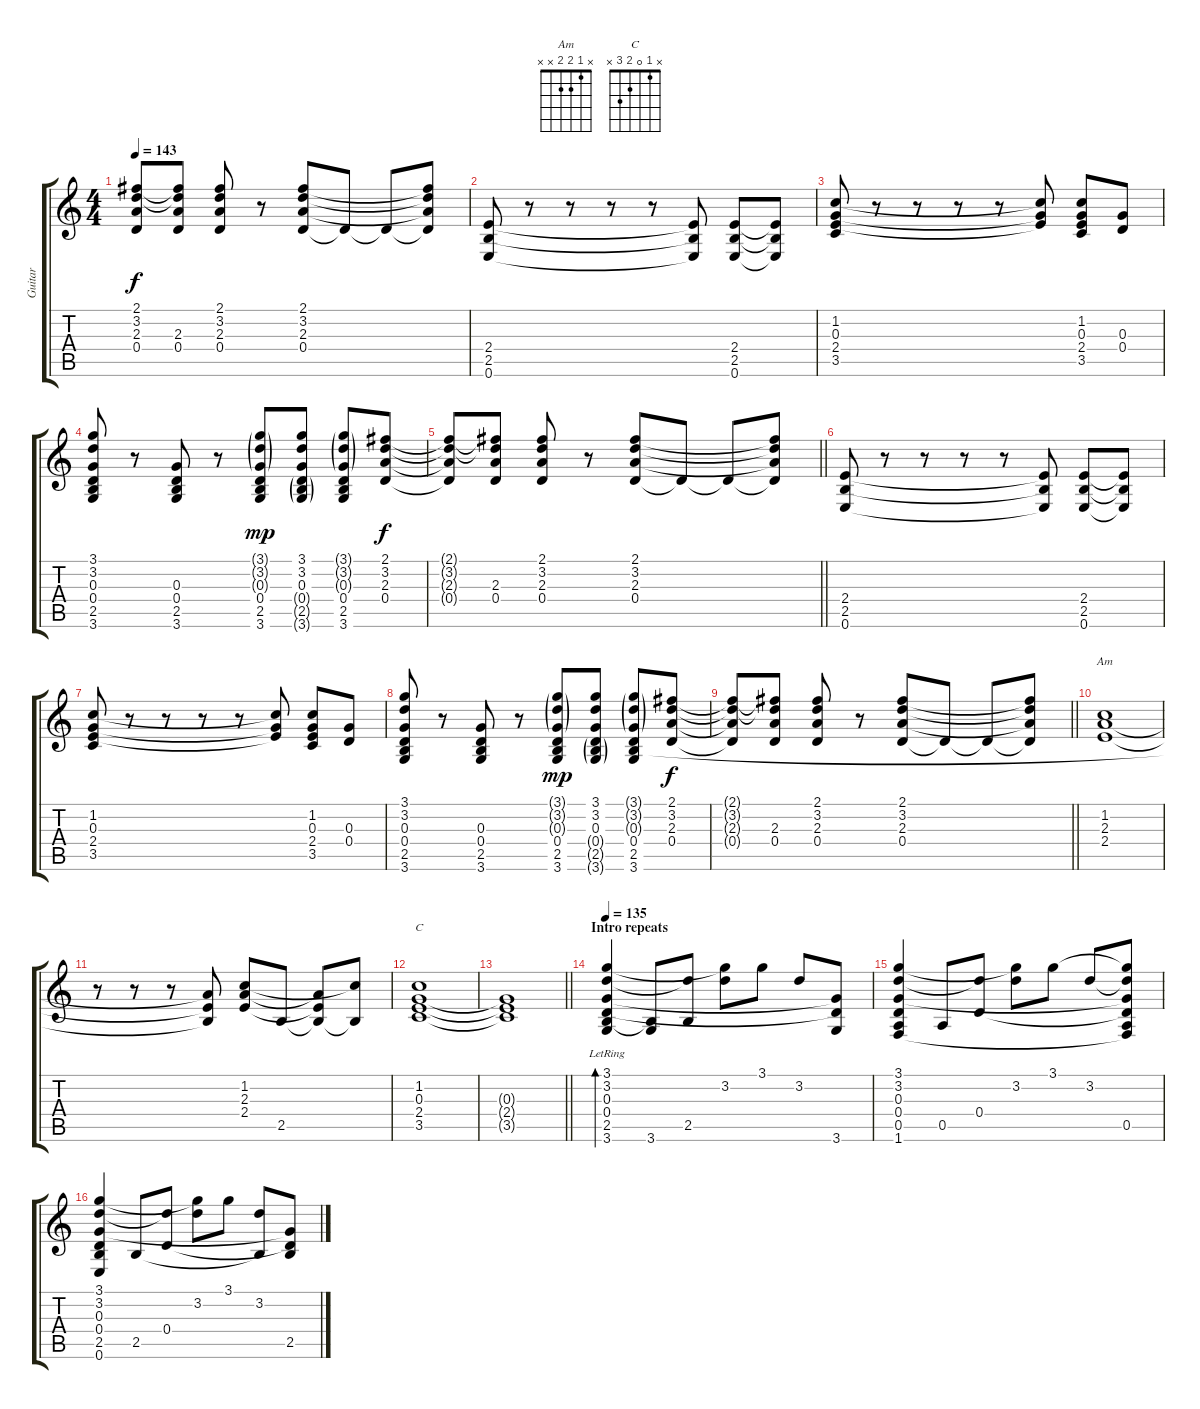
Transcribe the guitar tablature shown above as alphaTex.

\track ("Guitar" "Guitar") {instrument acousticguitarsteel}
\staff {score tabs}
\tuning (E4 B3 G3 D3 A2 E2) {hide}
\chord ("Am" x 1 2 2 x x)
\chord ("C" x 1 0 2 3 x)
\ts (4 4)
\tempo 143
\clef g2
\ks c
(2.1{t} 3.2{t} 2.3{t} 0.4{t}).8{dy f} (2.1{t} 3.2{t} 2.3 0.4).8 (2.1 3.2 2.3 0.4).8 r.8 (2.1 3.2 2.3 0.4).8 0.4{t}.8 0.4{t}.8 (2.1{t} 3.2{t} 2.3{t} 0.4{t}).8 |
(2.4 2.5 0.6).8 r.8 r.8 r.8 r.8 (2.4{t} 2.5{t} 0.6{t}).8 (2.4 2.5 0.6).8 (2.4{t} 2.5{t} 0.6{t}).8 |
(1.2 0.3 2.4 3.5).8 r.8 r.8 r.8 r.8 (1.2{t} 0.3{t} 2.4{t}).8 (1.2 0.3 2.4 3.5).8 (0.3 0.4).8 |
(3.1 3.2 0.3 0.4 2.5 3.6).8 r.8 (0.3 0.4 2.5 3.6).8 r.8 (3.1{g} 3.2{g} 0.3{g} 0.4 2.5 3.6).8{dy mp} (3.1 3.2 0.3 0.4{g} 2.5{g} 3.6{g}).8 (3.1{g} 3.2{g} 0.3{g} 0.4 2.5 3.6).8 (2.1 3.2 2.3 0.4).8{dy f} |
\barLineRight lightlight
(2.1{t} 3.2{t} 2.3{t} 0.4{t}).8 (2.1{t} 3.2{t} 2.3 0.4).8 (2.1 3.2 2.3 0.4).8 r.8 (2.1 3.2 2.3 0.4).8 0.4{t}.8 0.4{t}.8 (2.1{t} 3.2{t} 2.3{t} 0.4{t}).8 |
(2.4 2.5 0.6).8 r.8 r.8 r.8 r.8 (2.4{t} 2.5{t} 0.6{t}).8 (2.4 2.5 0.6).8 (2.4{t} 2.5{t} 0.6{t}).8 |
(1.2 0.3 2.4 3.5).8 r.8 r.8 r.8 r.8 (1.2{t} 0.3{t} 2.4{t}).8 (1.2 0.3 2.4 3.5).8 (0.3 0.4).8 |
(3.1 3.2 0.3 0.4 2.5 3.6).8 r.8 (0.3 0.4 2.5 3.6).8 r.8 (3.1{g} 3.2{g} 0.3{g} 0.4 2.5 3.6).8{dy mp} (3.1 3.2 0.3 0.4{g} 2.5{g} 3.6{g}).8 (3.1{g} 3.2{g} 0.3{g} 0.4 2.5 3.6).8 (2.1 3.2 2.3 0.4).8{dy f} |
\barLineRight lightlight
(2.1{t} 3.2{t} 2.3{t} 0.4{t}).8 (2.1{t} 3.2{t} 2.3 0.4).8 (2.1 3.2 2.3 0.4).8 r.8 (2.1 3.2 2.3 0.4).8 0.4{t}.8 0.4{t}.8 (2.1{t} 3.2{t} 2.3{t} 0.4{t}).8 |
(1.2 2.3 2.4).1{ch "Am"} |
r.8 r.8 r.8 (2.3{t} 2.4{t} 2.5{t}).8 (1.2 2.3 2.4).8 2.5.8 (2.3{t} 2.4{t} 2.5{t}).8 (1.2{t} 2.5{t}).8 |
(1.2 0.3 2.4 3.5).1{ch "C"} |
\barLineRight lightlight
(0.3{t} 2.4{t} 3.5{t}).1 |
\section ("" "Intro repeats")
\tempo 135
(3.1{lr} 3.2{lr} 0.3 0.4 2.5{lr} 3.6).4{bd 120} (2.5{t} 3.6).8 (3.2{t} 2.5).8 (3.1{t} 3.2).8 3.1.8 3.2.8 (0.3{t} 0.4{t} 3.6).8 |
(3.1 3.2 0.3 0.4 0.5 1.6).4 0.5.8 (3.2{t} 0.4).8 (3.1{t} 3.2).8 3.1.8 3.2.8 (3.1{t} 3.2{t} 0.3{t} 0.4{t} 0.5 1.6{t}).8 |
(3.1 3.2 0.3 0.4 2.5 0.6).4 2.5.8 (3.2{t} 0.4).8 (3.1{t} 3.2).8 3.1.8 (3.2 2.5{t}).8 (0.3{t} 0.4{t} 2.5).8
